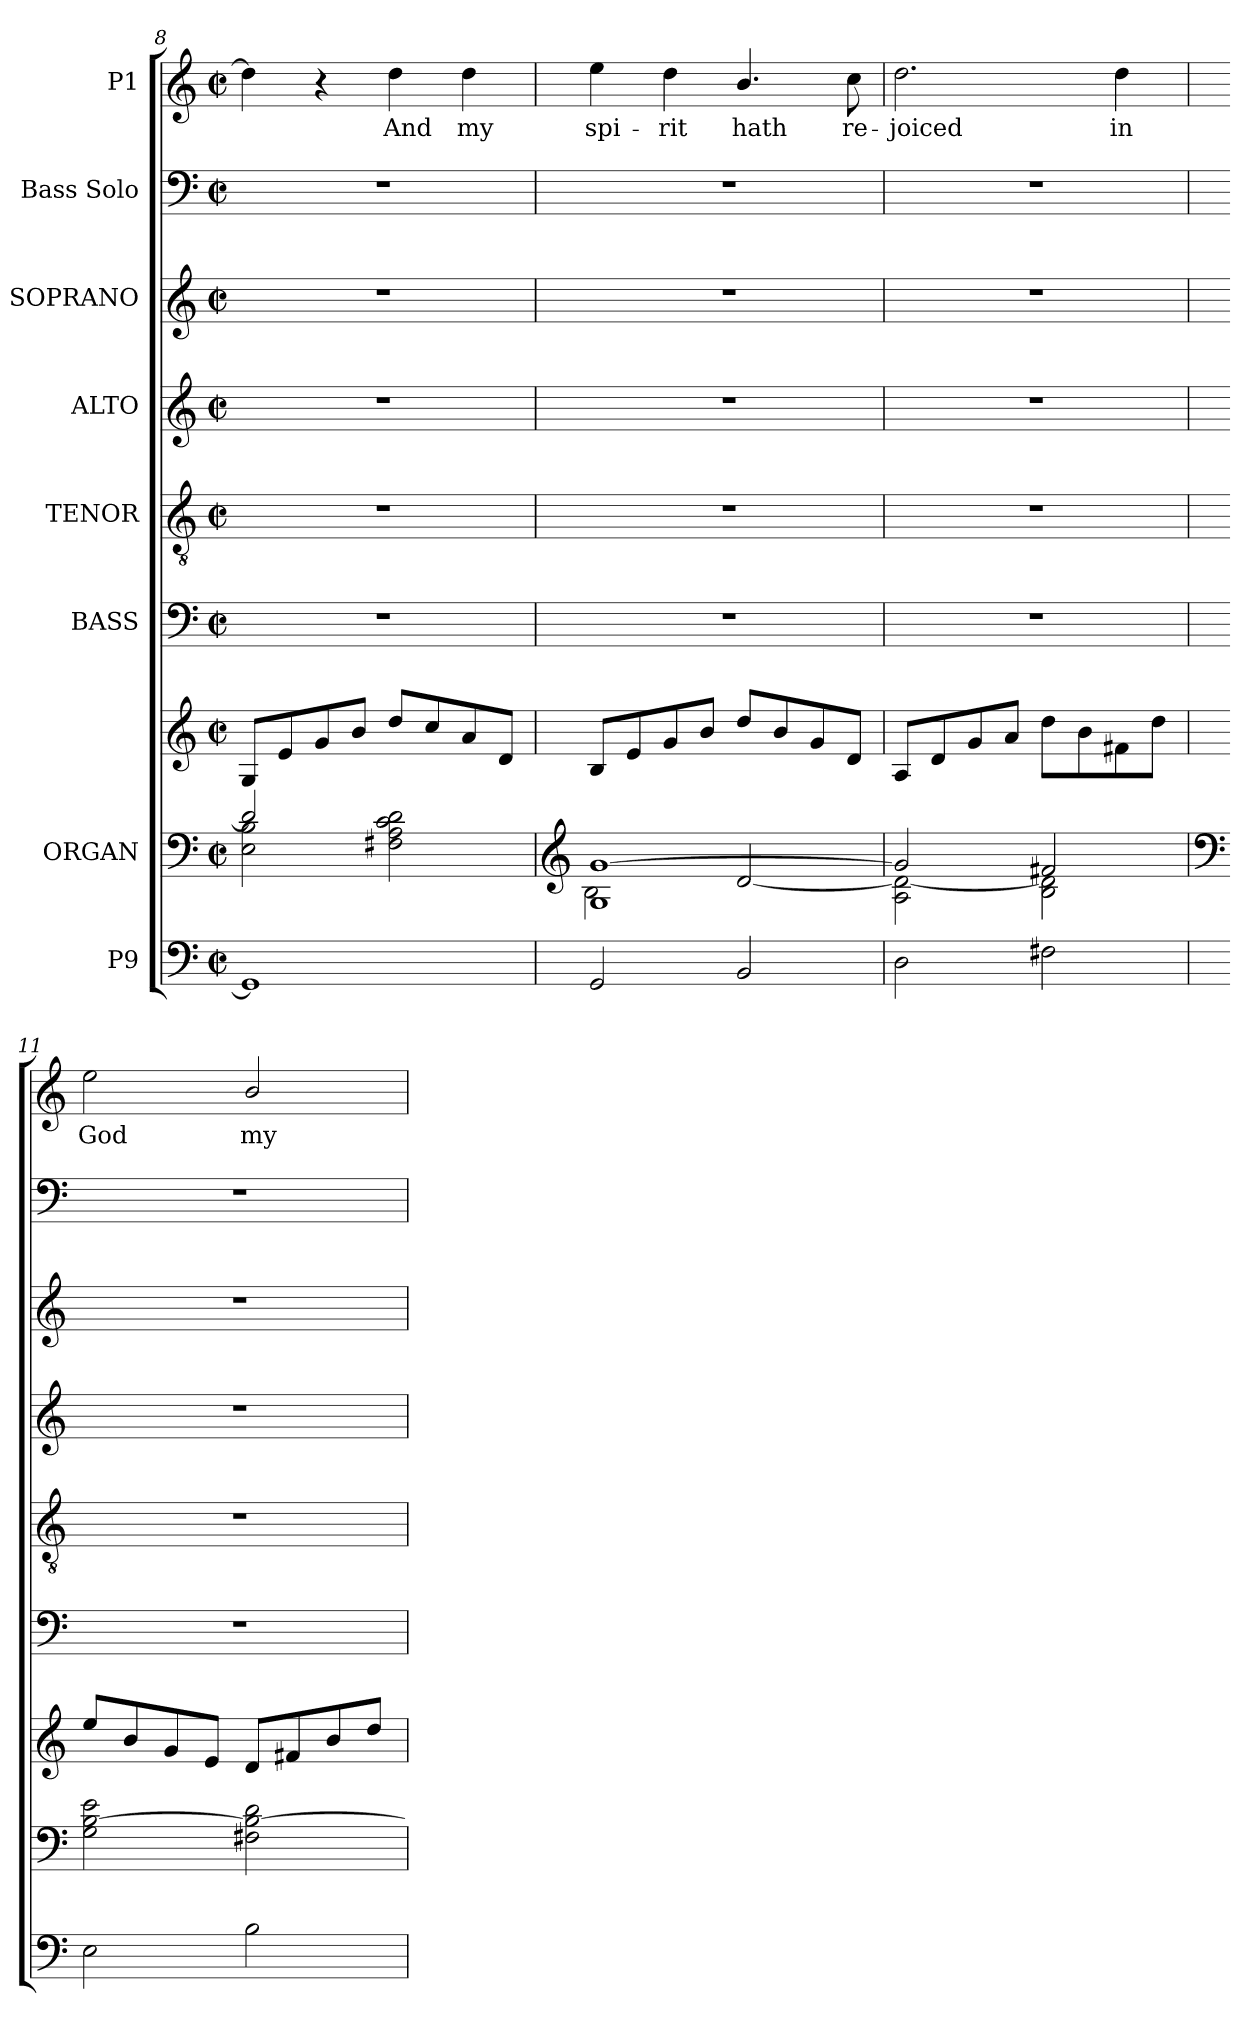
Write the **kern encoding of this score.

**kern	**kern	**kern	**kern	**kern	**kern	**kern	**kern	**kern	**text
*part8	*part7	*part7	*part6	*part5	*part4	*part3	*part2	*part1	*part1
*staff9	*staff8	*staff7	*staff6	*staff5	*staff4	*staff3	*staff2	*staff1	*staff1
*I"P9	*I"ORGAN	*	*I"BASS	*I"TENOR	*I"ALTO	*I"SOPRANO	*I"Bass Solo	*I"P1	*
*clefF4	*clefF4	*clefG2	*clefF4	*clefGv2	*clefG2	*clefG2	*clefF4	*clefG2	*
*	*	*	*	*ITrd7c12	*	*	*	*	*
*k[]	*k[]	*k[]	*k[]	*k[]	*k[]	*k[]	*k[]	*k[]	*
*C:	*C:	*C:	*C:	*C:	*C:	*C:	*C:	*C:	*
*M2/2	*M2/2	*M2/2	*M2/2	*M2/2	*M2/2	*M2/2	*M2/2	*M2/2	*
*met(c|)	*met(c|)	*met(c|)	*met(c|)	*met(c|)	*met(c|)	*met(c|)	*met(c|)	*met(c|)	*
=8	=8	=8	=8	=8	=8	=8	=8	=8	=8
*	*^	*	*	*	*	*	*	*	*
1GGi]	2di/]	2Ei\ 2Bi	8Gi/L	1r	1r	1r	1r	1r	4ddi\]	.
.	.	.	8ei/	.	.	.	.	.	.	.
.	.	.	8gi/	.	.	.	.	.	4r	.
.	.	.	8bi/J	.	.	.	.	.	.	.
!	!	!	!	!	!	!	!	!	!	!LO:LY:b:color=#000000
.	2F#i\ 2Ai 2ci 2di	2ryy	8ddi/L	.	.	.	.	.	4ddi\	And
.	.	.	8cci/	.	.	.	.	.	.	.
!	!	!	!	!	!	!	!	!	!	!LO:LY:b:color=#000000
.	.	.	8ai/	.	.	.	.	.	4ddi\	my
.	.	.	8di/J	.	.	.	.	.	.	.
=9	=9	=9	=9	=9	=9	=9	=9	=9	=9	=9
*	*clefG2	*	*	*	*	*	*	*	*	*
!	!	!	!	!	!	!	!	!	!	!LO:LY:b:color=#000000
2GGi/	1Gi [1gi	2Bi\	8Bi/L	1r	1r	1r	1r	1r	4eei\	spi-
.	.	.	8ei/	.	.	.	.	.	.	.
!	!	!	!	!	!	!	!	!	!	!LO:LY:b:color=#000000
.	.	.	8gi/	.	.	.	.	.	4ddi\	-rit
.	.	.	8bi/J	.	.	.	.	.	.	.
!	!	!	!	!	!	!	!	!	!	!LO:LY:b:color=#000000
2BBi/	.	[2di/	8ddi/L	.	.	.	.	.	4.bi/	hath
.	.	.	8bi/	.	.	.	.	.	.	.
.	.	.	8gi/	.	.	.	.	.	.	.
!	!	!	!	!	!	!	!	!	!	!LO:LY:b:color=#000000
.	.	.	8di/J	.	.	.	.	.	8cci\	re-
=10	=10	=10	=10	=10	=10	=10	=10	=10	=10	=10
!	!	!	!	!	!	!	!	!	!	!LO:LY:b:color=#000000
2Di\	2gi/]	2Ai\ 2di_	8Ai/L	1r	1r	1r	1r	1r	2.ddi\	-joiced
.	.	.	8di/	.	.	.	.	.	.	.
.	.	.	8gi/	.	.	.	.	.	.	.
.	.	.	8ai/J	.	.	.	.	.	.	.
2F#i\	2f#i/	2Bi\ 2di]	8ddi\L	.	.	.	.	.	.	.
.	.	.	8bi\	.	.	.	.	.	.	.
!	!	!	!	!	!	!	!	!	!	!LO:LY:b:color=#000000
.	.	.	8f#i\	.	.	.	.	.	4ddi\	in
.	.	.	8ddi\J	.	.	.	.	.	.	.
*	*v	*v	*	*	*	*	*	*	*	*
!!LO:LB:g=z
=11	=11	=11	=11	=11	=11	=11	=11	=11	=11
*	*clefF4	*	*	*	*	*	*	*	*
!	!	!	!	!	!	!	!	!	!LO:LY:b:color=#000000
2Ei\	2Gi\ [2Bi 2ei	8eei/L	1r	1r	1r	1r	1r	2eei\	God
.	.	8bi/	.	.	.	.	.	.	.
.	.	8gi/	.	.	.	.	.	.	.
.	.	8ei/J	.	.	.	.	.	.	.
!	!	!	!	!	!	!	!	!	!LO:LY:b:color=#000000
2Bi\	2F#i\ 2Bi_ 2di	8di/L	.	.	.	.	.	2bi/	my
.	.	8f#i/	.	.	.	.	.	.	.
.	.	8bi/	.	.	.	.	.	.	.
.	.	8ddi/J	.	.	.	.	.	.	.
=	=	=	=	=	=	=	=	=	=
*-	*-	*-	*-	*-	*-	*-	*-	*-	*-
